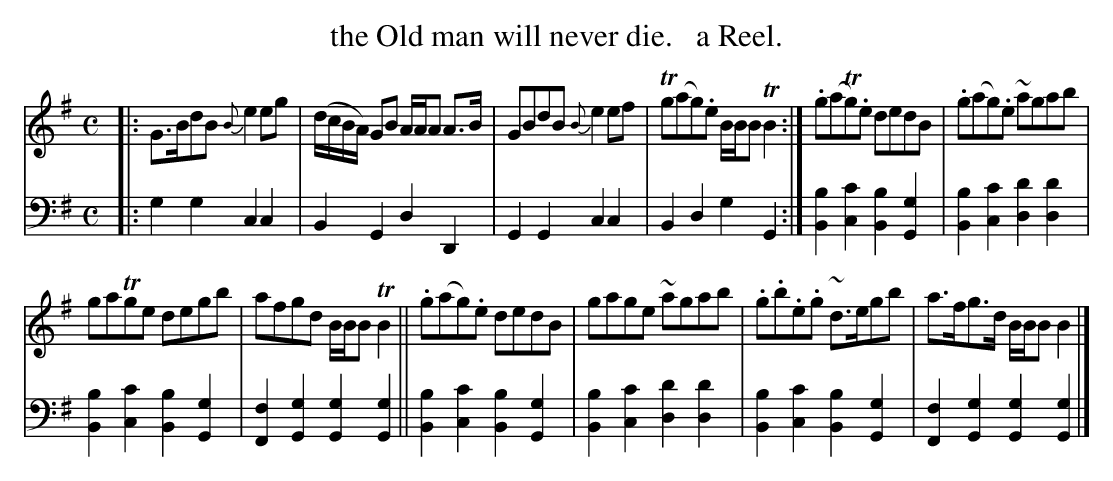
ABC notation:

X:1
T: the Old man will never die.   a Reel.
M: C
L: 1/8
K: G
V: 1 staves=2
|:\
G>BdB {B}e2eg | (d/c/B/A/) GB A/A/A A>B | GBdB {B}e2ef | Tg(ag).e B/B/B TB2 :| .g(aTg).e dedB | .g(ag).e ~agab |
gaTge degb | afgd B/B/B TB2 || .g(ag).e dedB | gage ~agab | .g.b.e.g ~d>egb | a>fg>d B/B/B B2 |]
V: 2 clef=bass middle=d
|:\
g2g2 c2c2 | B2G2 d2D2 | G2G2 c2c2 | B2d2 g2G2 :|\
[b2B2][c'2c2] [b2B2][g2G2] | [b2B2][c'2c2] [d'2d2][d'2d2] |
[b2B2][c'2c2] [b2B2][g2G2] | [f2F2][g2G2] [g2G2][g2G2] ||\
[b2B2][c'2c2] [b2B2][g2G2] | [b2B2][c'2c2] [d'2d2][d'2d2] |\
[b2B2][c'2c2] [b2B2][g2G2] | [f2F2][g2G2] [g2G2][g2G2] |]
